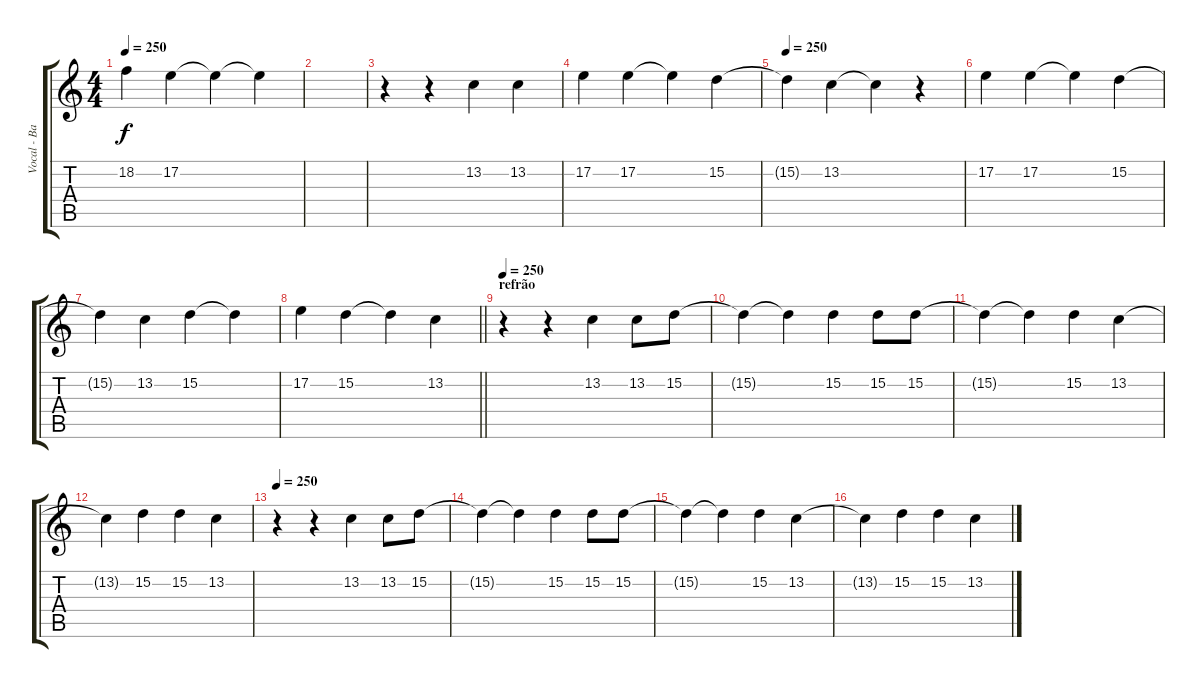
\track ("Vocal - Badauí" "Vocal - Ba") {instrument lead2sawtooth}
\staff {score tabs}
\tuning (E4 B3 G3 D3 A2 E2) {hide}
\ts (4 4)
\tempo 250
\clef g2
\ks c
18.2{t}.4{dy f} 17.2.4 17.2{t}.4 17.2{t}.4 |
|
r.4 r.4 13.2.4 13.2.4 |
17.2.4 17.2.4 17.2{t}.4 15.2.4 |
\tempo 250
15.2{t}.4 13.2.4 13.2{t}.4 r.4 |
17.2.4 17.2.4 17.2{t}.4 15.2.4 |
15.2{t}.4 13.2.4 15.2.4 15.2{t}.4 |
\barLineRight lightlight
17.2.4 15.2.4 15.2{t}.4 13.2.4 |
\section ("" "refrão")
\tempo 250
r.4 r.4 13.2.4 13.2.8 15.2.8 |
15.2{t}.4 15.2{t}.4 15.2.4 15.2.8 15.2.8 |
15.2{t}.4 15.2{t}.4 15.2.4 13.2.4 |
13.2{t}.4 15.2.4 15.2.4 13.2.4 |
\tempo 250
r.4 r.4 13.2.4 13.2.8 15.2.8 |
15.2{t}.4 15.2{t}.4 15.2.4 15.2.8 15.2.8 |
15.2{t}.4 15.2{t}.4 15.2.4 13.2.4 |
13.2{t}.4 15.2.4 15.2.4 13.2.4
